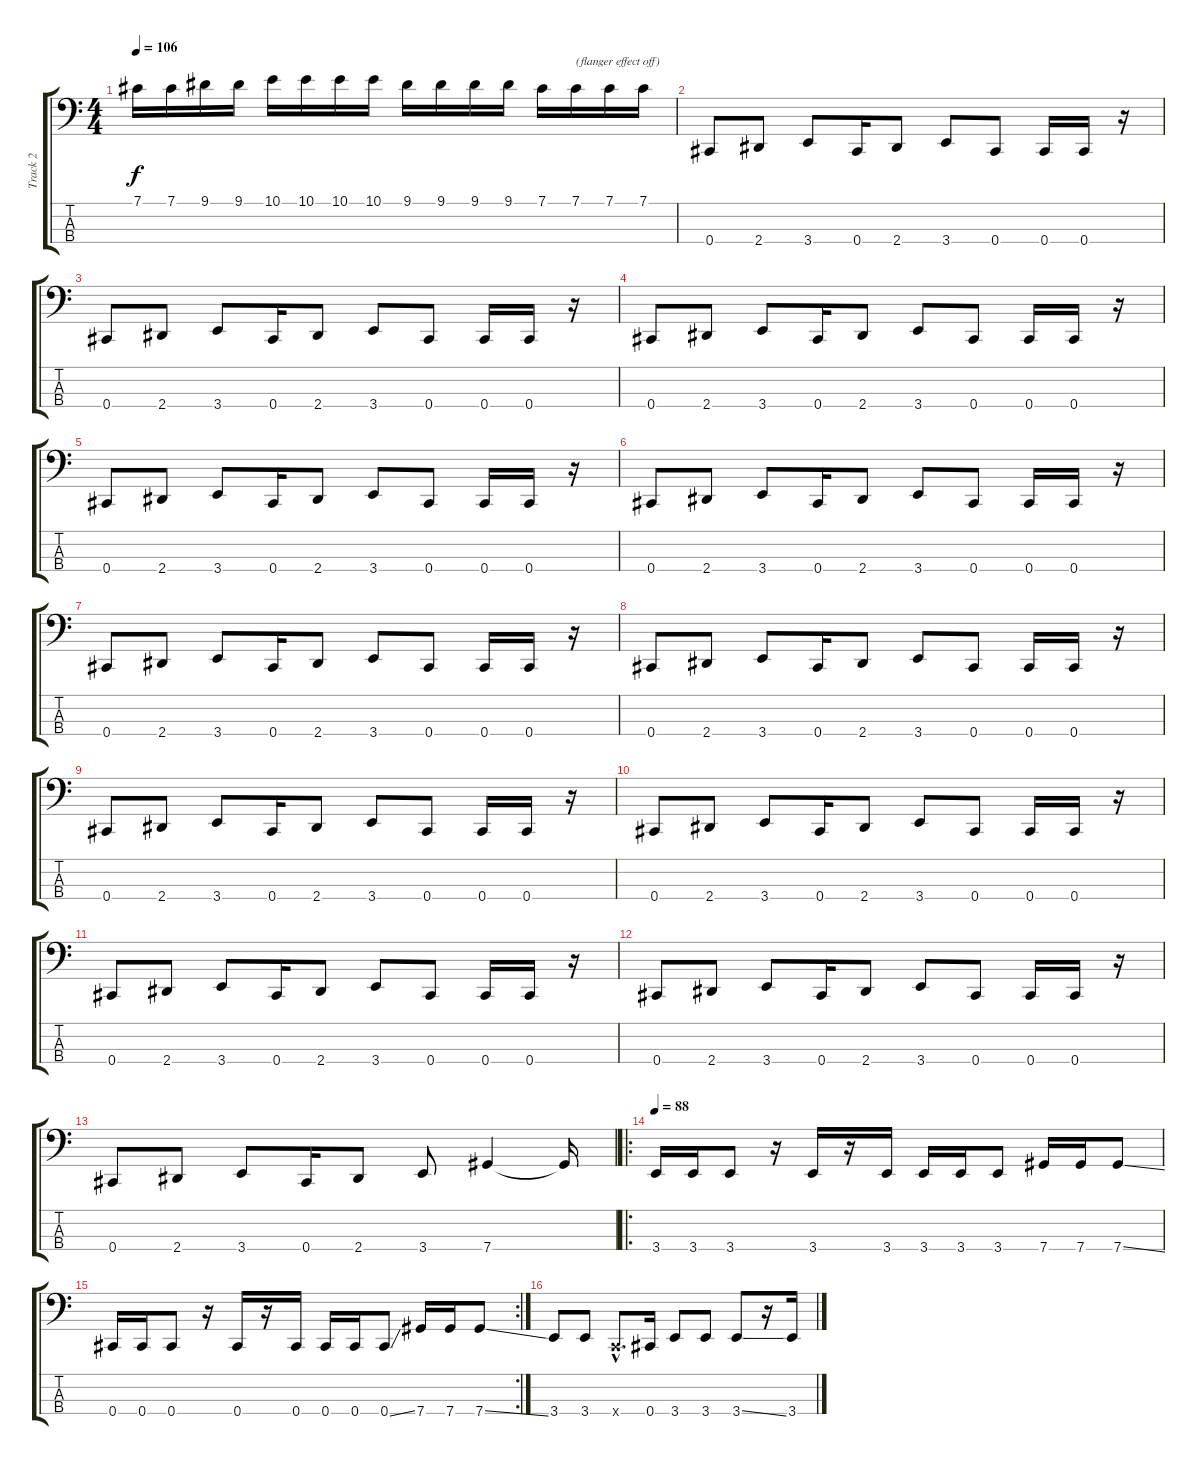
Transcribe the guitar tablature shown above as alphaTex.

\track ("Track 2" "Track 2") {instrument electricbasspick}
\staff {score tabs}
\tuning (Gb2 Db2 Ab1 Db1) {hide}
\ts (4 4)
\tempo 106
\clef f4
\ks c
7.1.16{dy f} 7.1.16 9.1.16 9.1.16 10.1.16 10.1.16 10.1.16 10.1.16 9.1.16 9.1.16 9.1.16 9.1.16 7.1.16 7.1.16{txt "(flanger effect off)"} 7.1.16 7.1.16 |
0.4.8 2.4.8 3.4.8 0.4.16 2.4.8 3.4.8 0.4.8 0.4.16 0.4.16 r.16 |
0.4.8 2.4.8 3.4.8 0.4.16 2.4.8 3.4.8 0.4.8 0.4.16 0.4.16 r.16 |
0.4.8 2.4.8 3.4.8 0.4.16 2.4.8 3.4.8 0.4.8 0.4.16 0.4.16 r.16 |
0.4.8 2.4.8 3.4.8 0.4.16 2.4.8 3.4.8 0.4.8 0.4.16 0.4.16 r.16 |
0.4.8 2.4.8 3.4.8 0.4.16 2.4.8 3.4.8 0.4.8 0.4.16 0.4.16 r.16 |
0.4.8 2.4.8 3.4.8 0.4.16 2.4.8 3.4.8 0.4.8 0.4.16 0.4.16 r.16 |
0.4.8 2.4.8 3.4.8 0.4.16 2.4.8 3.4.8 0.4.8 0.4.16 0.4.16 r.16 |
0.4.8 2.4.8 3.4.8 0.4.16 2.4.8 3.4.8 0.4.8 0.4.16 0.4.16 r.16 |
0.4.8 2.4.8 3.4.8 0.4.16 2.4.8 3.4.8 0.4.8 0.4.16 0.4.16 r.16 |
0.4.8 2.4.8 3.4.8 0.4.16 2.4.8 3.4.8 0.4.8 0.4.16 0.4.16 r.16 |
0.4.8 2.4.8 3.4.8 0.4.16 2.4.8 3.4.8 0.4.8 0.4.16 0.4.16 r.16 |
0.4.8 2.4.8 3.4.8 0.4.16 2.4.8 3.4.8 7.4.4 7.4{t}.16 |
\ro
\tempo 88
3.4.16 3.4.16 3.4.8 r.16 3.4.16 r.16 3.4.16 3.4.16 3.4.16 3.4.8 7.4.16 7.4.16 7.4{ss}.8 |
\rc 2
0.4.16 0.4.16 0.4.8 r.16 0.4.16 r.16 0.4.16 0.4.16 0.4.16 0.4{ss}.8 7.4.16 7.4.16 7.4{ss}.8 |
3.4.8 3.4.8 -1.4{hac x}.8{d} 0.4.16 3.4.8 3.4.8 3.4{ss}.8 r.16 3.4.16
